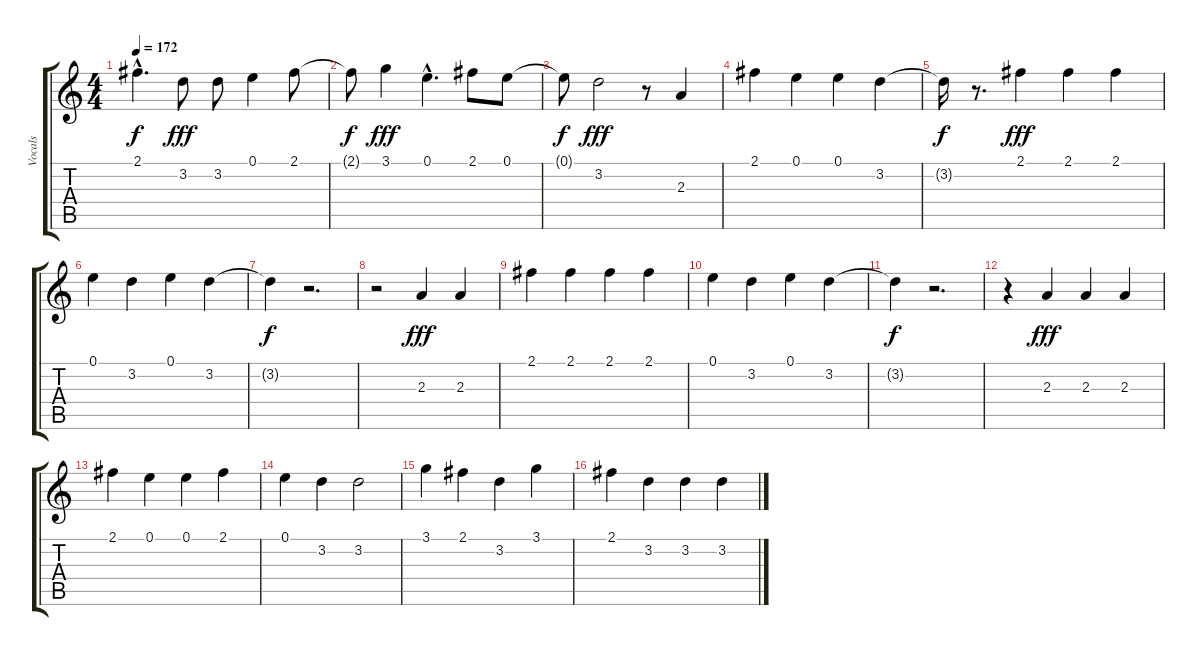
\track ("Vocals" "Vocals") {instrument fretlessbass}
\staff {score tabs}
\tuning (E4 B3 G3 D3 A2 E2) {hide}
\ts (4 4)
\tempo 172
\clef g2
\ks c
2.1{hac t}.4{d dy f} 3.2.8{dy fff} 3.2.8 0.1.4 2.1.8 |
2.1{t}.8{dy f} 3.1.4{dy fff} 0.1{hac}.4{d} 2.1.8 0.1.8 |
0.1{t}.8{dy f} 3.2.2{dy fff} r.8 2.3.4 |
2.1.4 0.1.4 0.1.4 3.2.4 |
3.2{t}.16{dy f} r.8{d} 2.1.4{dy fff} 2.1.4 2.1.4 |
0.1.4 3.2.4 0.1.4 3.2.4 |
3.2{t}.4{dy f} r.2{d} |
r.2 2.3.4{dy fff} 2.3.4 |
2.1.4 2.1.4 2.1.4 2.1.4 |
0.1.4 3.2.4 0.1.4 3.2.4 |
3.2{t}.4{dy f} r.2{d} |
r.4 2.3.4{dy fff} 2.3.4 2.3.4 |
2.1.4 0.1.4 0.1.4 2.1.4 |
0.1.4 3.2.4 3.2.2 |
3.1.4 2.1.4 3.2.4 3.1.4 |
2.1.4 3.2.4 3.2.4 3.2.4
